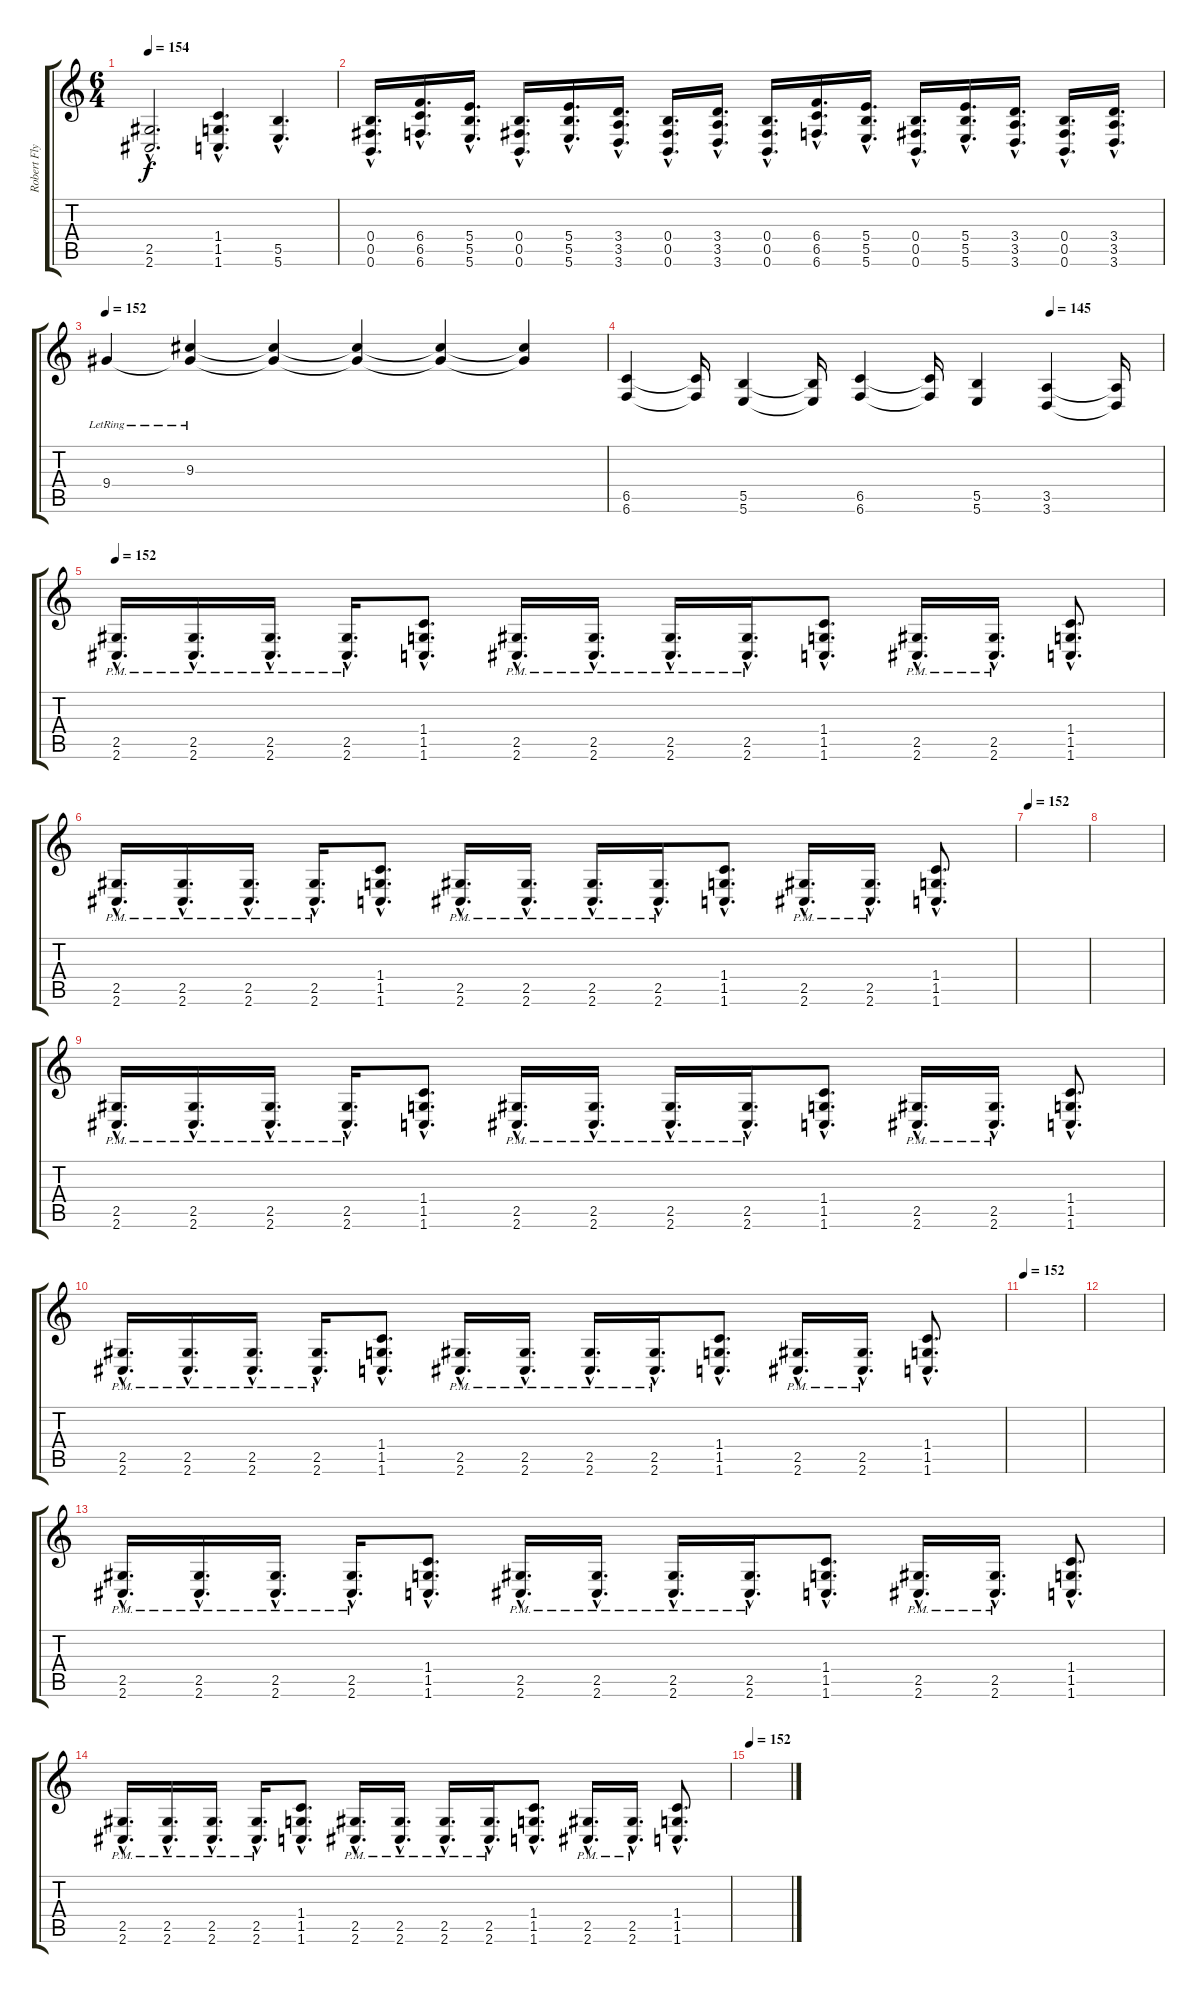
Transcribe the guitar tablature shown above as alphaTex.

\track ("Robert Flynn" "Robert Fly") {instrument distortionguitar}
\staff {score tabs}
\tuning (Db4 Ab3 E3 B2 Gb2 B1) {hide}
\ts (6 4)
\tempo 154
\clef g2
\ks c
(2.5{hac} 2.6{hac}).2{d dy f} (1.4{hac} 1.5{hac} 1.6{hac}).4{d} (5.5{hac} 5.6{hac}).4{d} |
(0.4{hac} 0.5{hac} 0.6{hac}).16{d} (6.4{hac} 6.5{hac} 6.6{hac}).16{d} (5.4{hac} 5.5{hac} 5.6{hac}).16{d} (0.4{hac} 0.5{hac} 0.6{hac}).16{d} (5.4{hac} 5.5{hac} 5.6{hac}).16{d} (3.4{hac} 3.5{hac} 3.6{hac}).16{d} (0.4{hac} 0.5{hac} 0.6{hac}).16{d} (3.4{hac} 3.5{hac} 3.6{hac}).16{d} (0.4{hac} 0.5{hac} 0.6{hac}).16{d} (6.4{hac} 6.5{hac} 6.6{hac}).16{d} (5.4{hac} 5.5{hac} 5.6{hac}).16{d} (0.4{hac} 0.5{hac} 0.6{hac}).16{d} (5.4{hac} 5.5{hac} 5.6{hac}).16{d} (3.4{hac} 3.5{hac} 3.6{hac}).16{d} (0.4{hac} 0.5{hac} 0.6{hac}).16{d} (3.4{hac} 3.5{hac} 3.6{hac}).16{d} |
\tempo 152
9.4{lr}.4 (9.3{lr} 9.4{t}).4 (9.3{t} 9.4{t}).4 (9.3{t} 9.4{t}).4 (9.3{t} 9.4{t}).4 (9.3{t} 9.4{t}).4 |
\tempo (145 0.7916666666666666)
(6.5 6.6).4 (6.5{t} 6.6{t}).16 (5.5 5.6).4 (5.5{t} 5.6{t}).16 (6.5 6.6).4 (6.5{t} 6.6{t}).16 (5.5 5.6).4 (3.5 3.6).4 (3.5{t} 3.6{t}).16 |
\tempo 152
(2.5{hac pm} 2.6{hac pm}).16{d} (2.5{hac pm} 2.6{hac pm}).16{d} (2.5{hac pm} 2.6{hac pm}).16{d} (2.5{hac pm} 2.6{hac pm}).16{d} (1.4{hac} 1.5{hac} 1.6{hac}).8{d} (2.5{hac pm} 2.6{hac pm}).16{d} (2.5{hac pm} 2.6{hac pm}).16{d} (2.5{hac pm} 2.6{hac pm}).16{d} (2.5{hac pm} 2.6{hac pm}).16{d} (1.4{hac} 1.5{hac} 1.6{hac}).8{d} (2.5{hac pm} 2.6{hac pm}).16{d} (2.5{hac pm} 2.6{hac pm}).16{d} (1.4{hac} 1.5{hac} 1.6{hac}).8{d} |
(2.5{hac pm} 2.6{hac pm}).16{d} (2.5{hac pm} 2.6{hac pm}).16{d} (2.5{hac pm} 2.6{hac pm}).16{d} (2.5{hac pm} 2.6{hac pm}).16{d} (1.4{hac} 1.5{hac} 1.6{hac}).8{d} (2.5{hac pm} 2.6{hac pm}).16{d} (2.5{hac pm} 2.6{hac pm}).16{d} (2.5{hac pm} 2.6{hac pm}).16{d} (2.5{hac pm} 2.6{hac pm}).16{d} (1.4{hac} 1.5{hac} 1.6{hac}).8{d} (2.5{hac pm} 2.6{hac pm}).16{d} (2.5{hac pm} 2.6{hac pm}).16{d} (1.4{hac} 1.5{hac} 1.6{hac}).8{d} |
\tempo 152
|
|
(2.5{hac pm} 2.6{hac pm}).16{d} (2.5{hac pm} 2.6{hac pm}).16{d} (2.5{hac pm} 2.6{hac pm}).16{d} (2.5{hac pm} 2.6{hac pm}).16{d} (1.4{hac} 1.5{hac} 1.6{hac}).8{d} (2.5{hac pm} 2.6{hac pm}).16{d} (2.5{hac pm} 2.6{hac pm}).16{d} (2.5{hac pm} 2.6{hac pm}).16{d} (2.5{hac pm} 2.6{hac pm}).16{d} (1.4{hac} 1.5{hac} 1.6{hac}).8{d} (2.5{hac pm} 2.6{hac pm}).16{d} (2.5{hac pm} 2.6{hac pm}).16{d} (1.4{hac} 1.5{hac} 1.6{hac}).8{d} |
(2.5{hac pm} 2.6{hac pm}).16{d} (2.5{hac pm} 2.6{hac pm}).16{d} (2.5{hac pm} 2.6{hac pm}).16{d} (2.5{hac pm} 2.6{hac pm}).16{d} (1.4{hac} 1.5{hac} 1.6{hac}).8{d} (2.5{hac pm} 2.6{hac pm}).16{d} (2.5{hac pm} 2.6{hac pm}).16{d} (2.5{hac pm} 2.6{hac pm}).16{d} (2.5{hac pm} 2.6{hac pm}).16{d} (1.4{hac} 1.5{hac} 1.6{hac}).8{d} (2.5{hac pm} 2.6{hac pm}).16{d} (2.5{hac pm} 2.6{hac pm}).16{d} (1.4{hac} 1.5{hac} 1.6{hac}).8{d} |
\tempo 152
|
|
(2.5{hac pm} 2.6{hac pm}).16{d} (2.5{hac pm} 2.6{hac pm}).16{d} (2.5{hac pm} 2.6{hac pm}).16{d} (2.5{hac pm} 2.6{hac pm}).16{d} (1.4{hac} 1.5{hac} 1.6{hac}).8{d} (2.5{hac pm} 2.6{hac pm}).16{d} (2.5{hac pm} 2.6{hac pm}).16{d} (2.5{hac pm} 2.6{hac pm}).16{d} (2.5{hac pm} 2.6{hac pm}).16{d} (1.4{hac} 1.5{hac} 1.6{hac}).8{d} (2.5{hac pm} 2.6{hac pm}).16{d} (2.5{hac pm} 2.6{hac pm}).16{d} (1.4{hac} 1.5{hac} 1.6{hac}).8{d} |
(2.5{hac pm} 2.6{hac pm}).16{d} (2.5{hac pm} 2.6{hac pm}).16{d} (2.5{hac pm} 2.6{hac pm}).16{d} (2.5{hac pm} 2.6{hac pm}).16{d} (1.4{hac} 1.5{hac} 1.6{hac}).8{d} (2.5{hac pm} 2.6{hac pm}).16{d} (2.5{hac pm} 2.6{hac pm}).16{d} (2.5{hac pm} 2.6{hac pm}).16{d} (2.5{hac pm} 2.6{hac pm}).16{d} (1.4{hac} 1.5{hac} 1.6{hac}).8{d} (2.5{hac pm} 2.6{hac pm}).16{d} (2.5{hac pm} 2.6{hac pm}).16{d} (1.4{hac} 1.5{hac} 1.6{hac}).8{d} |
\tempo 152
